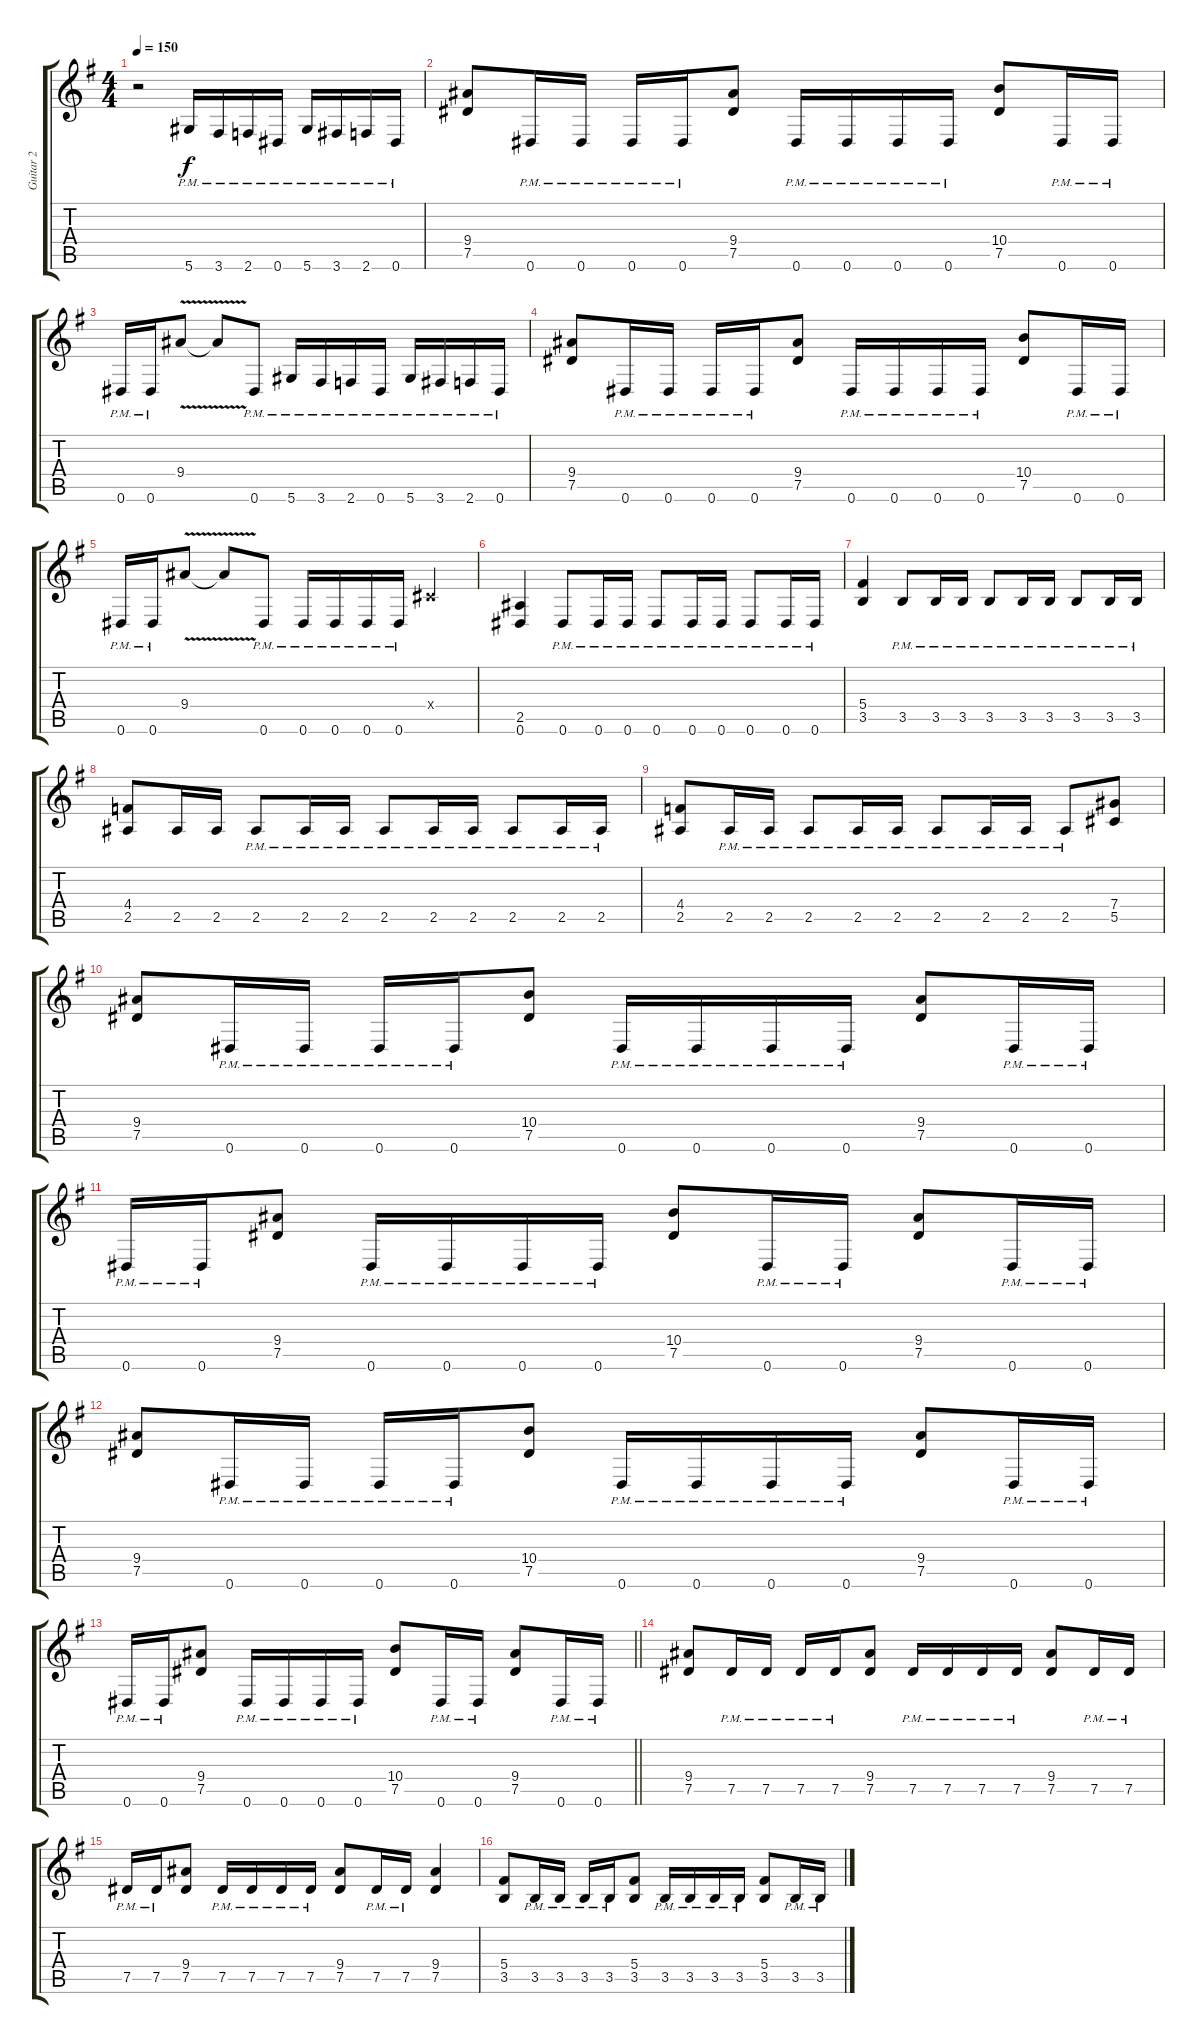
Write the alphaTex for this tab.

\track ("Guitar 2" "Guitar 2") {instrument distortionguitar}
\staff {score tabs}
\tuning (Eb4 Bb3 Gb3 Db3 Ab2 Eb2) {hide}
\ts (4 4)
\tempo 150
\clef g2
\ks g
r.2{dy f instrument distortionguitar} 5.6{pm}.16 3.6{pm}.16 2.6{pm}.16 0.6{pm}.16 5.6{pm}.16 3.6{pm}.16 2.6{pm}.16 0.6{pm}.16 |
(9.4 7.5).8 0.6{pm}.16 0.6{pm}.16 0.6{pm}.16 0.6{pm}.16 (9.4 7.5).8 0.6{pm}.16 0.6{pm}.16 0.6{pm}.16 0.6{pm}.16 (10.4 7.5).8 0.6{pm}.16 0.6{pm}.16 |
0.6{pm}.16 0.6{pm}.16 9.4{v}.8 9.4{t}.8 0.6{pm}.8 5.6{pm}.16 3.6{pm}.16 2.6{pm}.16 0.6{pm}.16 5.6{pm}.16 3.6{pm}.16 2.6{pm}.16 0.6{pm}.16 |
(9.4 7.5).8 0.6{pm}.16 0.6{pm}.16 0.6{pm}.16 0.6{pm}.16 (9.4 7.5).8 0.6{pm}.16 0.6{pm}.16 0.6{pm}.16 0.6{pm}.16 (10.4 7.5).8 0.6{pm}.16 0.6{pm}.16 |
0.6{pm}.16 0.6{pm}.16 9.4{v}.8 9.4{t}.8 0.6{pm}.8 0.6{pm}.16 0.6{pm}.16 0.6{pm}.16 0.6{pm}.16 0.4{x}.4 |
(2.5 0.6).4 0.6{pm}.8 0.6{pm}.16 0.6{pm}.16 0.6{pm}.8 0.6{pm}.16 0.6{pm}.16 0.6{pm}.8 0.6{pm}.16 0.6{pm}.16 |
(5.4 3.5).4 3.5{pm}.8 3.5{pm}.16 3.5{pm}.16 3.5{pm}.8 3.5{pm}.16 3.5{pm}.16 3.5{pm}.8 3.5{pm}.16 3.5{pm}.16 |
(4.4 2.5).8 2.5.16 2.5.16 2.5{pm}.8 2.5{pm}.16 2.5{pm}.16 2.5{pm}.8 2.5{pm}.16 2.5{pm}.16 2.5{pm}.8 2.5{pm}.16 2.5{pm}.16 |
(4.4 2.5).8 2.5{pm}.16 2.5{pm}.16 2.5{pm}.8 2.5{pm}.16 2.5{pm}.16 2.5{pm}.8 2.5{pm}.16 2.5{pm}.16 2.5{pm}.8 (7.4 5.5).8 |
(9.4 7.5).8 0.6{pm}.16 0.6{pm}.16 0.6{pm}.16 0.6{pm}.16 (10.4 7.5).8 0.6{pm}.16 0.6{pm}.16 0.6{pm}.16 0.6{pm}.16 (9.4 7.5).8 0.6{pm}.16 0.6{pm}.16 |
0.6{pm}.16 0.6{pm}.16 (9.4 7.5).8 0.6{pm}.16 0.6{pm}.16 0.6{pm}.16 0.6{pm}.16 (10.4 7.5).8 0.6{pm}.16 0.6{pm}.16 (9.4 7.5).8 0.6{pm}.16 0.6{pm}.16 |
(9.4 7.5).8 0.6{pm}.16 0.6{pm}.16 0.6{pm}.16 0.6{pm}.16 (10.4 7.5).8 0.6{pm}.16 0.6{pm}.16 0.6{pm}.16 0.6{pm}.16 (9.4 7.5).8 0.6{pm}.16 0.6{pm}.16 |
\barLineRight lightlight
0.6{pm}.16 0.6{pm}.16 (9.4 7.5).8 0.6{pm}.16 0.6{pm}.16 0.6{pm}.16 0.6{pm}.16 (10.4 7.5).8 0.6{pm}.16 0.6{pm}.16 (9.4 7.5).8 0.6{pm}.16 0.6{pm}.16 |
(9.4 7.5).8 7.5{pm}.16 7.5{pm}.16 7.5{pm}.16 7.5{pm}.16 (9.4 7.5).8 7.5{pm}.16 7.5{pm}.16 7.5{pm}.16 7.5{pm}.16 (9.4 7.5).8 7.5{pm}.16 7.5{pm}.16 |
7.5{pm}.16 7.5{pm}.16 (9.4 7.5).8 7.5{pm}.16 7.5{pm}.16 7.5{pm}.16 7.5{pm}.16 (9.4 7.5).8 7.5{pm}.16 7.5{pm}.16 (9.4 7.5).4 |
(5.4 3.5).8 3.5{pm}.16 3.5{pm}.16 3.5{pm}.16 3.5{pm}.16 (5.4 3.5).8 3.5{pm}.16 3.5{pm}.16 3.5{pm}.16 3.5{pm}.16 (5.4 3.5).8 3.5{pm}.16 3.5{pm}.16
